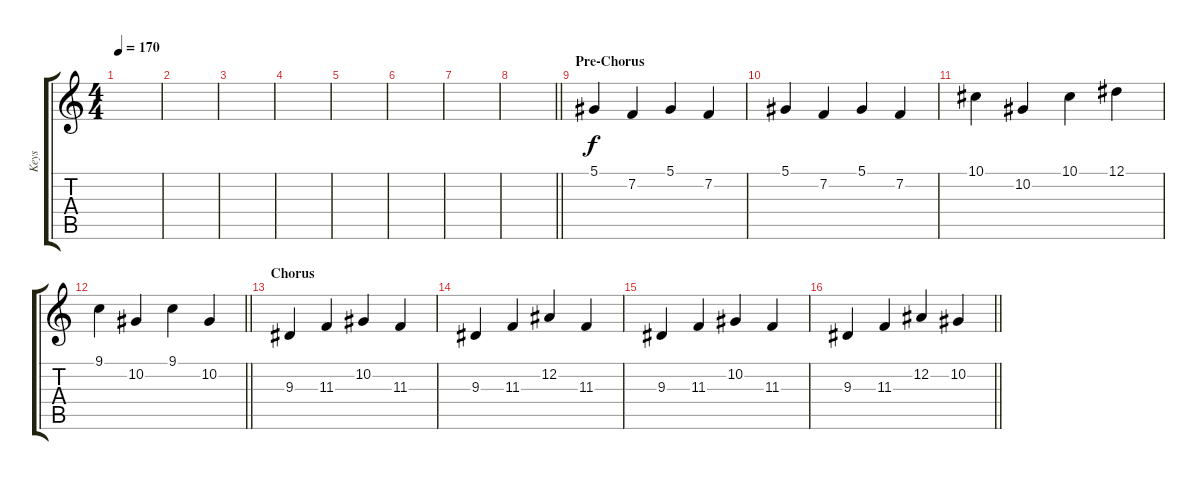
\track ("Keys" "Keys") {instrument lead2sawtooth}
\staff {score tabs}
\tuning (Eb4 Bb3 Gb3 Db3 Ab2 Db2) {hide}
\ts (4 4)
\tempo 170
\clef g2
\ks c
|
|
|
|
|
|
|
\barLineRight lightlight
|
\section ("" "Pre-Chorus")
5.1.4 7.2.4 5.1.4 7.2.4 |
5.1.4 7.2.4 5.1.4 7.2.4 |
10.1.4 10.2.4 10.1.4 12.1.4 |
\barLineRight lightlight
9.1.4 10.2.4 9.1.4 10.2.4 |
\section ("" "Chorus")
9.3.4 11.3.4 10.2.4 11.3.4 |
9.3.4 11.3.4 12.2.4 11.3.4 |
9.3.4 11.3.4 10.2.4 11.3.4 |
\barLineRight lightlight
9.3.4 11.3.4 12.2.4 10.2.4
